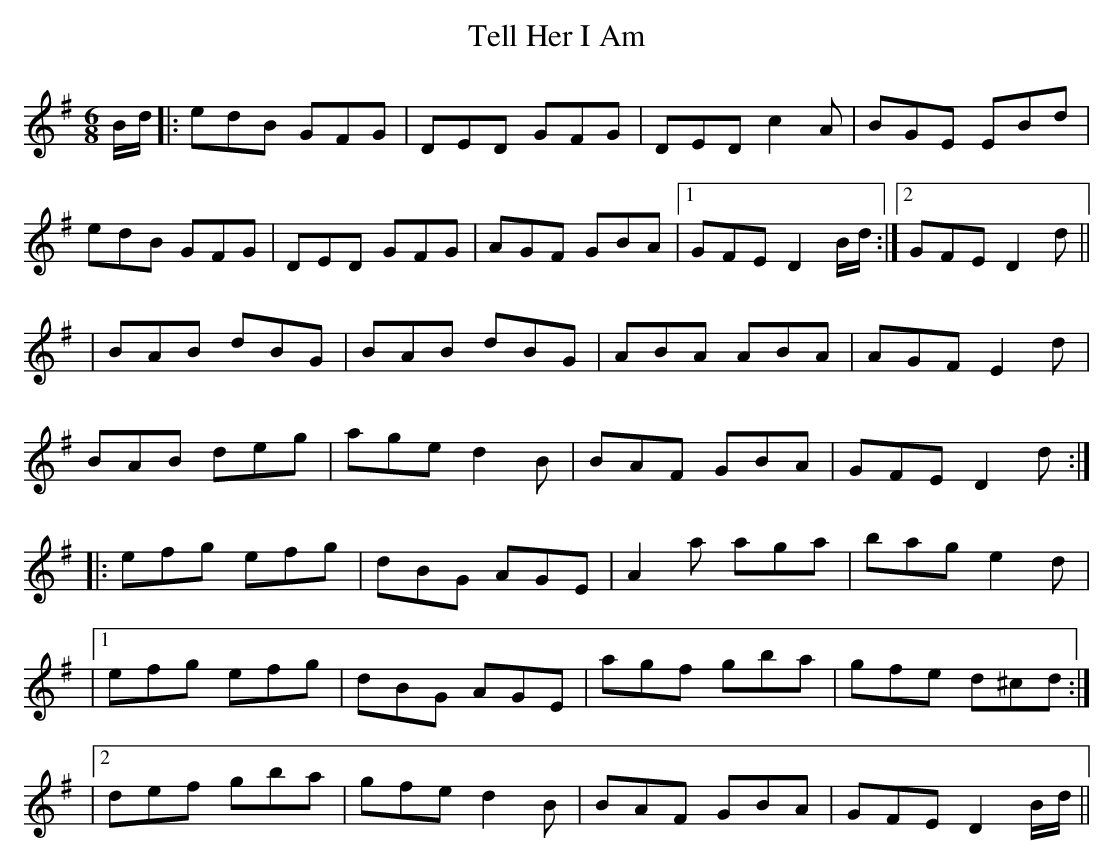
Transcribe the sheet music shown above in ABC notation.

X:1
T:Tell Her I Am
M:6/8
L:1/8
K:DMix
B/d/|: edB GFG|DED GFG|DED c2A|BGE EBd|
edB GFG|DED GFG|AGF GBA|1 GFE D2 B/d/:|2 GFE D2 d||
|BAB dBG|BAB dBG|ABA ABA|AGF E2d|
BAB deg|age d2B|BAF GBA|GFE D2 d:|
|:efg efg|dBG AGE|A2 a aga|bag e2 d|
|1 efg efg|dBG AGE|agf gba|gfe d^cd:|
|2 def gba|gfe d2B|BAF GBA|GFE D2 B/d/||
